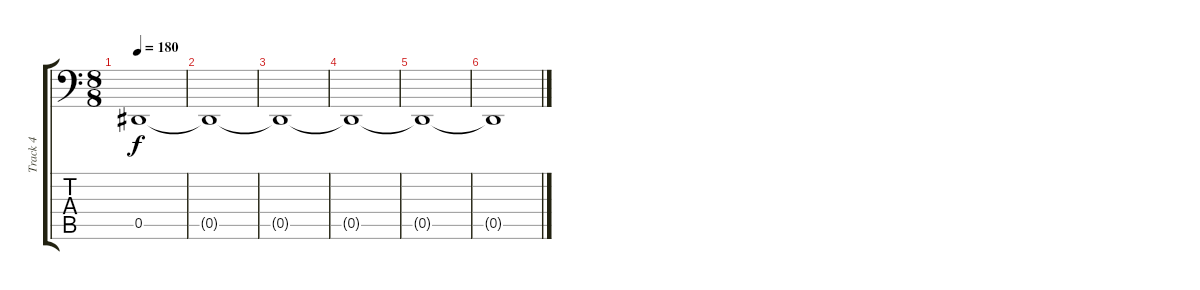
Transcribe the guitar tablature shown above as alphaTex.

\track ("Track 4" "Track 4") {instrument electricbasspick}
\staff {score tabs}
\tuning (B2 Gb2 Db2 Ab1 Eb1 Bb0) {hide}
\ts (8 8)
\tempo 180
\clef f4
\ks c
0.5{t}.1{dy f} |
0.5{t}.1 |
0.5{t}.1{volume 0} |
0.5{t}.1 |
0.5{t}.1 |
0.5{t}.1
